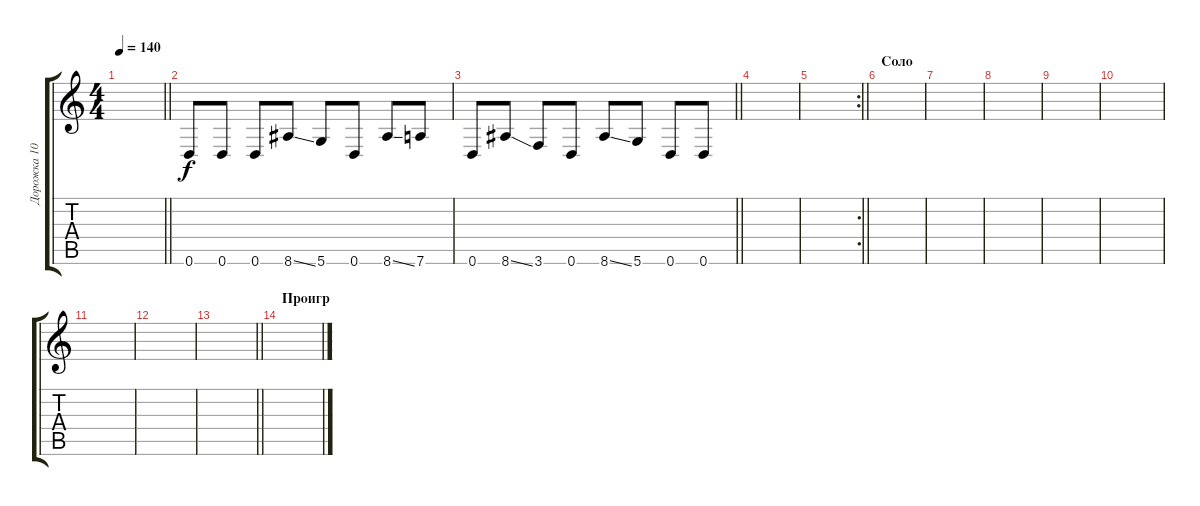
\track ("Дорожка 10" "Дорожка 10") {instrument acousticguitarsteel}
\staff {score tabs}
\tuning (E4 B3 G3 D3 A2 D2) {hide}
\ts (4 4)
\tempo 140
\clef g2
\barLineRight lightlight
\ks c
|
0.6.8 0.6.8 0.6.8 8.6{ss}.8 5.6.8 0.6.8 8.6{ss}.8 7.6.8 |
\barLineRight lightlight
0.6.8 8.6{ss}.8 3.6.8 0.6.8 8.6{ss}.8 5.6.8 0.6.8 0.6.8 |
|
\rc 2
\barLineRight lightlight
|
\section ("" "Соло")
|
|
|
|
|
|
|
\barLineRight lightlight
|
\section ("" "Проигр")
